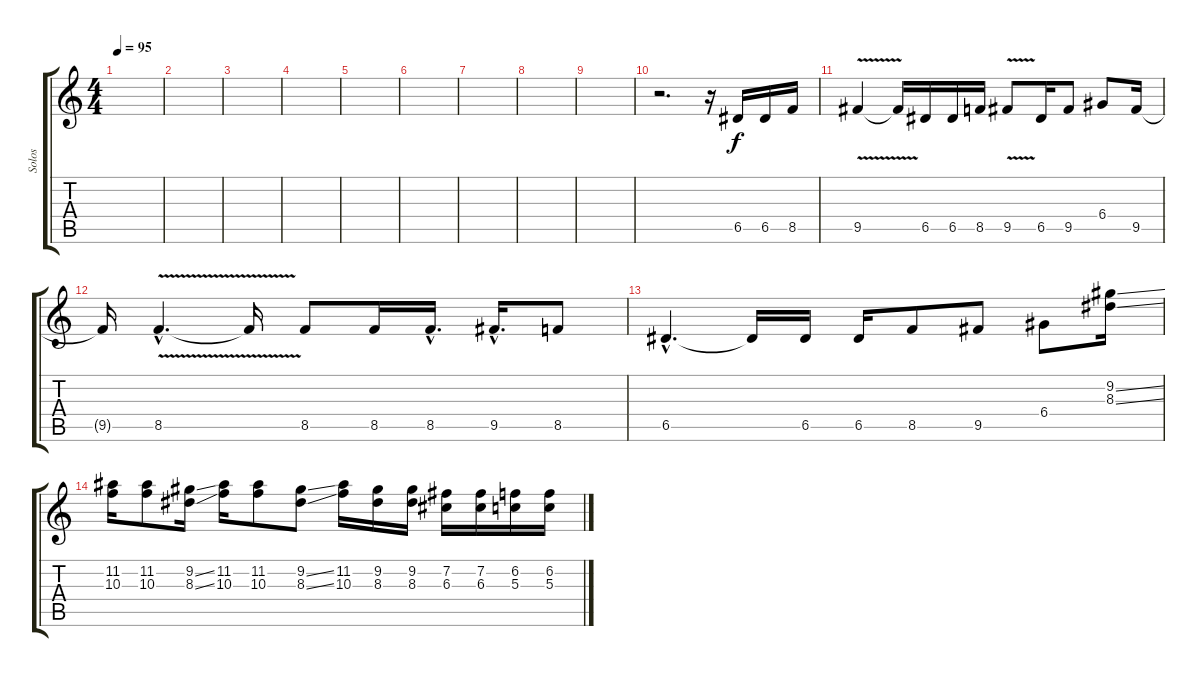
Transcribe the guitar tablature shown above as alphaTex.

\track ("Solos" "Solos") {instrument overdrivenguitar}
\staff {score tabs}
\tuning (E4 B3 G3 D3 A2 E2) {hide}
\ts (4 4)
\tempo 95
\clef g2
\ks c
|
|
|
|
|
|
|
|
|
r.2{d} r.16 6.5.16 6.5.16 8.5.16 |
9.5{v}.4 9.5{t}.16 6.5.16 6.5.16 8.5.16 9.5{v}.8 6.5.16 9.5.8 6.4.8 9.5.16 |
9.5{t}.16 8.5{v hac}.4{d} 8.5{t}.16 8.5.8 8.5.16 8.5{hac}.16{d} 9.5{hac}.16{d} 8.5.8 |
6.5{hac}.4{d} 6.5{t}.16 6.5.16 6.5.16 8.5.8 9.5.8 6.4.8 (9.2{ss} 8.3{ss}).16 |
(11.2 10.3).16 (11.2 10.3).8 (9.2{ss} 8.3{ss}).16 (11.2 10.3).16 (11.2 10.3).8 (9.2{ss} 8.3{ss}).8 (11.2 10.3).16 (9.2 8.3).16 (9.2 8.3).16 (7.2 6.3).16 (7.2 6.3).16 (6.2 5.3).16 (6.2 5.3).16
